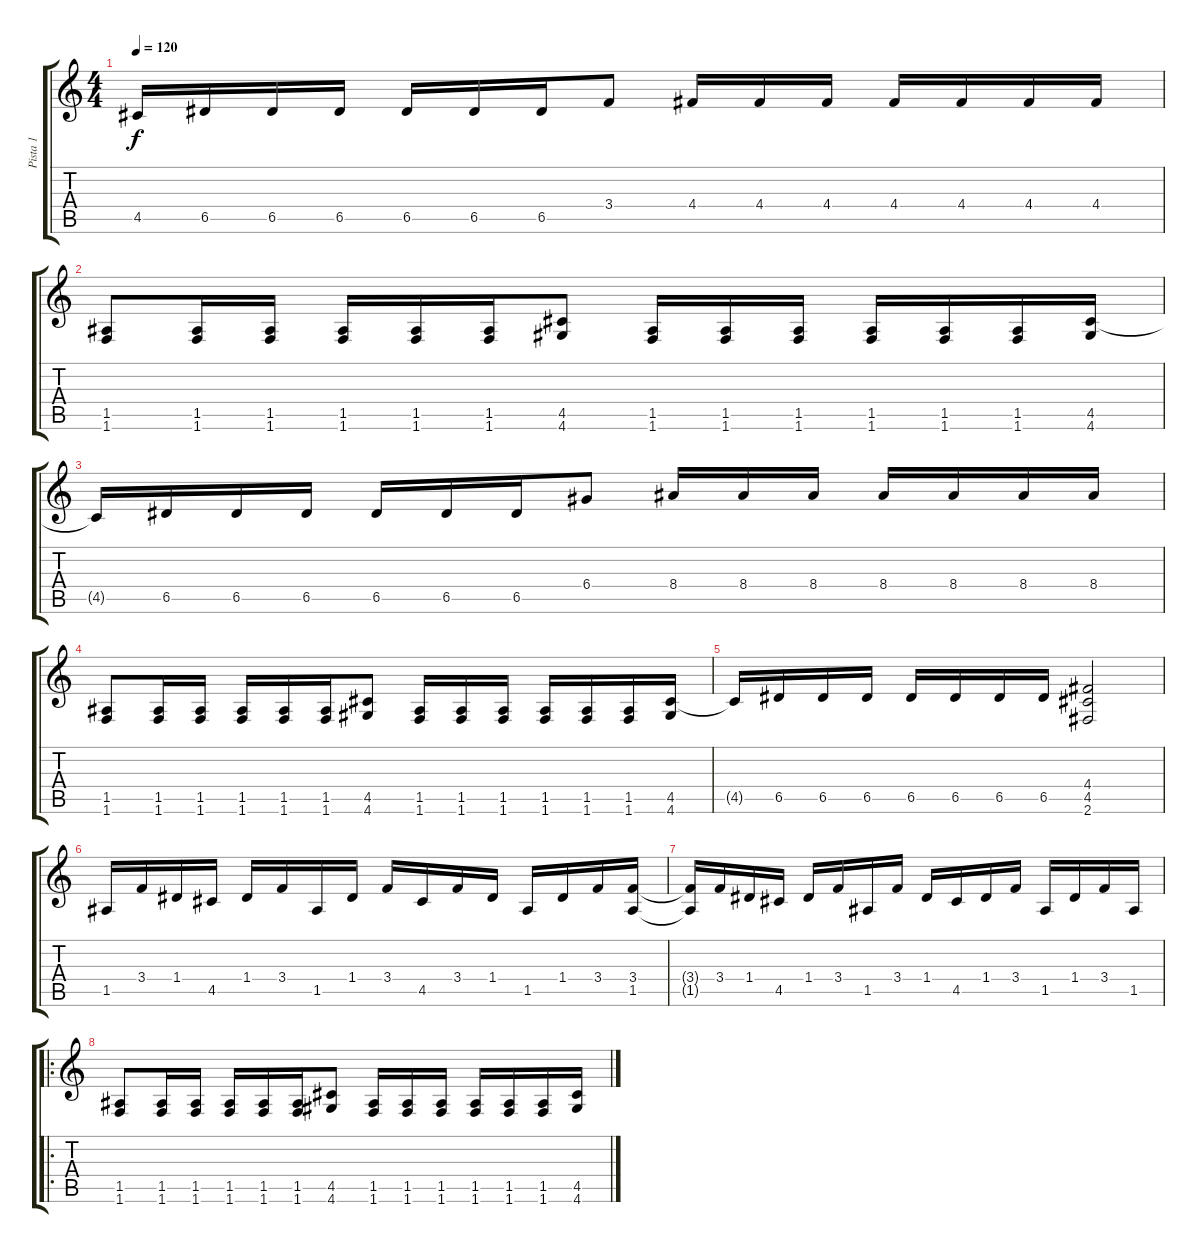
\track ("Pista 1" "Pista 1") {instrument overdrivenguitar}
\staff {score tabs}
\tuning (E4 B3 G3 D3 A2 E2) {hide}
\ts (4 4)
\tempo 120
\clef g2
\ks c
4.5{t}.16{dy f} 6.5.16 6.5.16 6.5.16 6.5.16 6.5.16 6.5.16 3.4.8 4.4.16 4.4.16 4.4.16 4.4.16 4.4.16 4.4.16 4.4.16 |
(1.5 1.6).8 (1.5 1.6).16 (1.5 1.6).16 (1.5 1.6).16 (1.5 1.6).16 (1.5 1.6).16 (4.5 4.6).8 (1.5 1.6).16 (1.5 1.6).16 (1.5 1.6).16 (1.5 1.6).16 (1.5 1.6).16 (1.5 1.6).16 (4.5 4.6).16 |
4.5{t}.16 6.5.16 6.5.16 6.5.16 6.5.16 6.5.16 6.5.16 6.4.8 8.4.16 8.4.16 8.4.16 8.4.16 8.4.16 8.4.16 8.4.16 |
(1.5 1.6).8 (1.5 1.6).16 (1.5 1.6).16 (1.5 1.6).16 (1.5 1.6).16 (1.5 1.6).16 (4.5 4.6).8 (1.5 1.6).16 (1.5 1.6).16 (1.5 1.6).16 (1.5 1.6).16 (1.5 1.6).16 (1.5 1.6).16 (4.5 4.6).16 |
4.5{t}.16 6.5.16 6.5.16 6.5.16 6.5.16 6.5.16 6.5.16 6.5.16 (4.4 4.5 2.6).2 |
1.5.16 3.4.16 1.4.16 4.5.16 1.4.16 3.4.16 1.5.16 1.4.16 3.4.16 4.5.16 3.4.16 1.4.16 1.5.16 1.4.16 3.4.16 (3.4 1.5).16 |
(3.4{t} 1.5{t}).16 3.4.16 1.4.16 4.5.16 1.4.16 3.4.16 1.5.16 3.4.16 1.4.16 4.5.16 1.4.16 3.4.16 1.5.16 1.4.16 3.4.16 1.5.16 |
\ro
(1.5 1.6).8 (1.5 1.6).16 (1.5 1.6).16 (1.5 1.6).16 (1.5 1.6).16 (1.5 1.6).16 (4.5 4.6).8 (1.5 1.6).16 (1.5 1.6).16 (1.5 1.6).16 (1.5 1.6).16 (1.5 1.6).16 (1.5 1.6).16 (4.5 4.6).16
